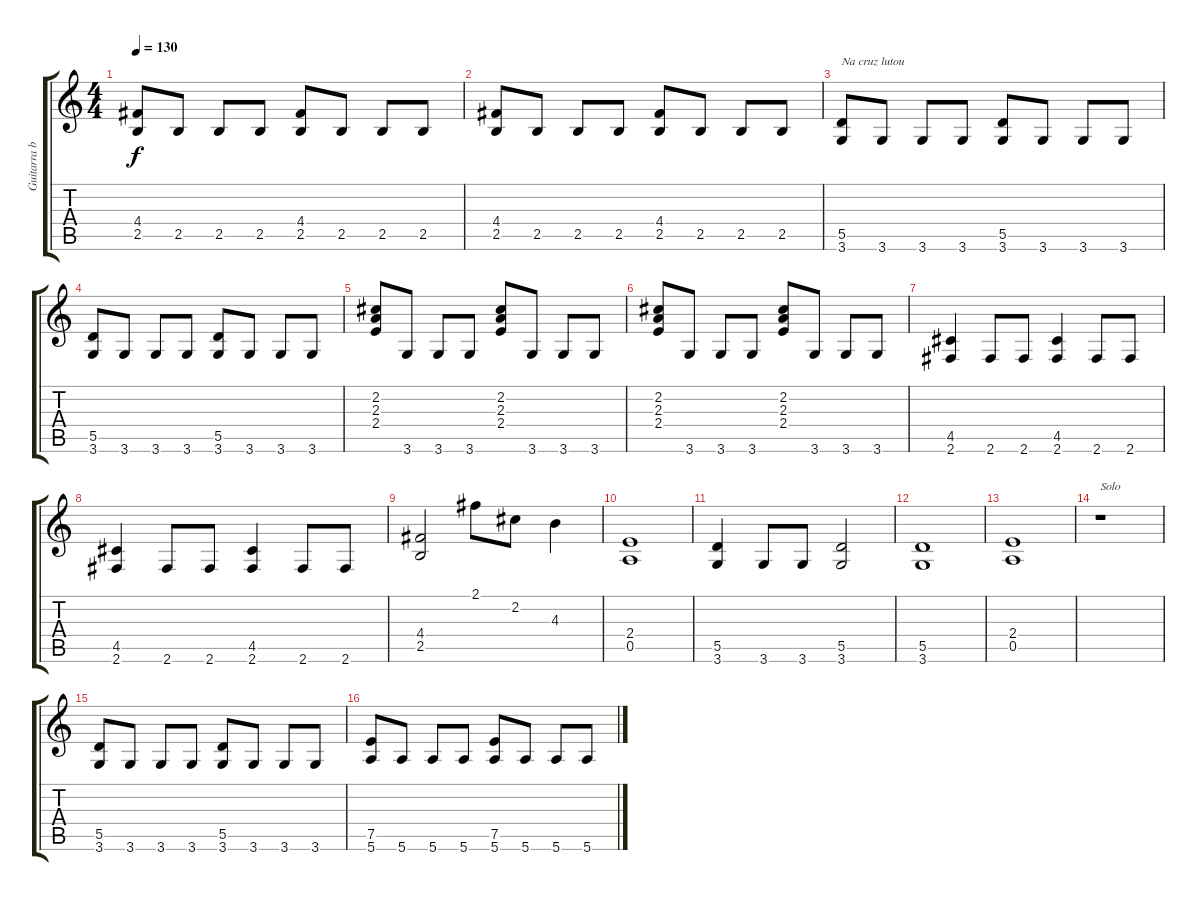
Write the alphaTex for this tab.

\track ("Guitarra base" "Guitarra b") {instrument distortionguitar}
\staff {score tabs}
\tuning (E4 B3 G3 D3 A2 E2) {hide}
\ts (4 4)
\tempo 130
\clef g2
\ks c
(4.4 2.5).8{dy f} 2.5.8 2.5.8 2.5.8 (4.4 2.5).8 2.5.8 2.5.8 2.5.8 |
(4.4 2.5).8 2.5.8 2.5.8 2.5.8 (4.4 2.5).8 2.5.8 2.5.8 2.5.8 |
(5.5 3.6).8{txt "Na cruz lutou"} 3.6.8 3.6.8 3.6.8 (5.5 3.6).8 3.6.8 3.6.8 3.6.8 |
(5.5 3.6).8 3.6.8 3.6.8 3.6.8 (5.5 3.6).8 3.6.8 3.6.8 3.6.8 |
(2.2 2.3 2.4).8 3.6.8 3.6.8 3.6.8 (2.2 2.3 2.4).8 3.6.8 3.6.8 3.6.8 |
(2.2 2.3 2.4).8 3.6.8 3.6.8 3.6.8 (2.2 2.3 2.4).8 3.6.8 3.6.8 3.6.8 |
(4.5 2.6).4 2.6.8 2.6.8 (4.5 2.6).4 2.6.8 2.6.8 |
(4.5 2.6).4 2.6.8 2.6.8 (4.5 2.6).4 2.6.8 2.6.8 |
(4.4 2.5).2 2.1.8 2.2.8 4.3.4 |
(2.4 0.5).1 |
(5.5 3.6).4 3.6.8 3.6.8 (5.5 3.6).2 |
(5.5 3.6).1 |
(2.4 0.5).1 |
r.1{txt "Solo"} |
(5.5 3.6).8 3.6.8 3.6.8 3.6.8 (5.5 3.6).8 3.6.8 3.6.8 3.6.8 |
(7.5 5.6).8 5.6.8 5.6.8 5.6.8 (7.5 5.6).8 5.6.8 5.6.8 5.6.8
